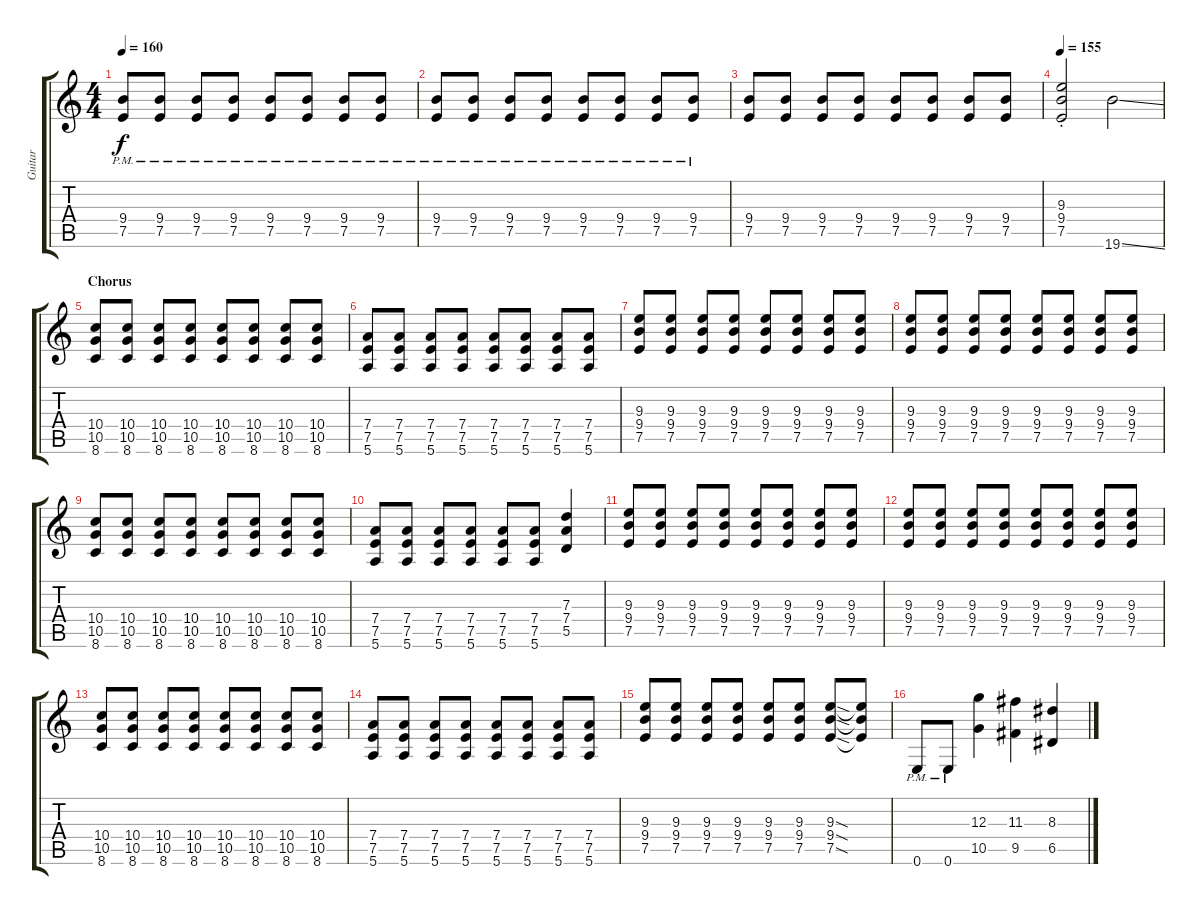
\track ("Guitar" "Guitar") {instrument overdrivenguitar}
\staff {score tabs}
\tuning (E4 B3 G3 D3 A2 E2) {hide}
\ts (4 4)
\tempo 160
\clef g2
\ks c
(9.4{pm} 7.5{pm}).8{dy f} (9.4{pm} 7.5{pm}).8 (9.4{pm} 7.5{pm}).8 (9.4{pm} 7.5{pm}).8 (9.4{pm} 7.5{pm}).8 (9.4{pm} 7.5{pm}).8 (9.4{pm} 7.5{pm}).8 (9.4{pm} 7.5{pm}).8 |
(9.4{pm} 7.5{pm}).8 (9.4{pm} 7.5{pm}).8 (9.4{pm} 7.5{pm}).8 (9.4{pm} 7.5{pm}).8 (9.4{pm} 7.5{pm}).8 (9.4{pm} 7.5{pm}).8 (9.4{pm} 7.5{pm}).8 (9.4{pm} 7.5{pm}).8 |
(9.4 7.5).8 (9.4 7.5).8 (9.4 7.5).8 (9.4 7.5).8 (9.4 7.5).8 (9.4 7.5).8 (9.4 7.5).8 (9.4 7.5).8 |
\tempo 155
(9.3{st} 9.4{st} 7.5{st}).2 19.6{ss}.2 |
\section ("" "Chorus")
(10.4 10.5 8.6).8 (10.4 10.5 8.6).8 (10.4 10.5 8.6).8 (10.4 10.5 8.6).8 (10.4 10.5 8.6).8 (10.4 10.5 8.6).8 (10.4 10.5 8.6).8 (10.4 10.5 8.6).8 |
(7.4 7.5 5.6).8 (7.4 7.5 5.6).8 (7.4 7.5 5.6).8 (7.4 7.5 5.6).8 (7.4 7.5 5.6).8 (7.4 7.5 5.6).8 (7.4 7.5 5.6).8 (7.4 7.5 5.6).8 |
(9.3 9.4 7.5).8 (9.3 9.4 7.5).8 (9.3 9.4 7.5).8 (9.3 9.4 7.5).8 (9.3 9.4 7.5).8 (9.3 9.4 7.5).8 (9.3 9.4 7.5).8 (9.3 9.4 7.5).8 |
(9.3 9.4 7.5).8 (9.3 9.4 7.5).8 (9.3 9.4 7.5).8 (9.3 9.4 7.5).8 (9.3 9.4 7.5).8 (9.3 9.4 7.5).8 (9.3 9.4 7.5).8 (9.3 9.4 7.5).8 |
(10.4 10.5 8.6).8 (10.4 10.5 8.6).8 (10.4 10.5 8.6).8 (10.4 10.5 8.6).8 (10.4 10.5 8.6).8 (10.4 10.5 8.6).8 (10.4 10.5 8.6).8 (10.4 10.5 8.6).8 |
(7.4 7.5 5.6).8 (7.4 7.5 5.6).8 (7.4 7.5 5.6).8 (7.4 7.5 5.6).8 (7.4 7.5 5.6).8 (7.4 7.5 5.6).8 (7.3 7.4 5.5).4 |
(9.3 9.4 7.5).8 (9.3 9.4 7.5).8 (9.3 9.4 7.5).8 (9.3 9.4 7.5).8 (9.3 9.4 7.5).8 (9.3 9.4 7.5).8 (9.3 9.4 7.5).8 (9.3 9.4 7.5).8 |
(9.3 9.4 7.5).8 (9.3 9.4 7.5).8 (9.3 9.4 7.5).8 (9.3 9.4 7.5).8 (9.3 9.4 7.5).8 (9.3 9.4 7.5).8 (9.3 9.4 7.5).8 (9.3 9.4 7.5).8 |
(10.4 10.5 8.6).8 (10.4 10.5 8.6).8 (10.4 10.5 8.6).8 (10.4 10.5 8.6).8 (10.4 10.5 8.6).8 (10.4 10.5 8.6).8 (10.4 10.5 8.6).8 (10.4 10.5 8.6).8 |
(7.4 7.5 5.6).8 (7.4 7.5 5.6).8 (7.4 7.5 5.6).8 (7.4 7.5 5.6).8 (7.4 7.5 5.6).8 (7.4 7.5 5.6).8 (7.4 7.5 5.6).8 (7.4 7.5 5.6).8 |
(9.3 9.4 7.5).8 (9.3 9.4 7.5).8 (9.3 9.4 7.5).8 (9.3 9.4 7.5).8 (9.3 9.4 7.5).8 (9.3 9.4 7.5).8 (9.3{sod} 9.4{sod} 7.5{sod}).8 (9.3{t} 9.4{t} 7.5{t}).8 |
0.6{pm}.8 0.6{pm}.8 (12.3 10.5).4 (11.3 9.5).4 (8.3 6.5).4
